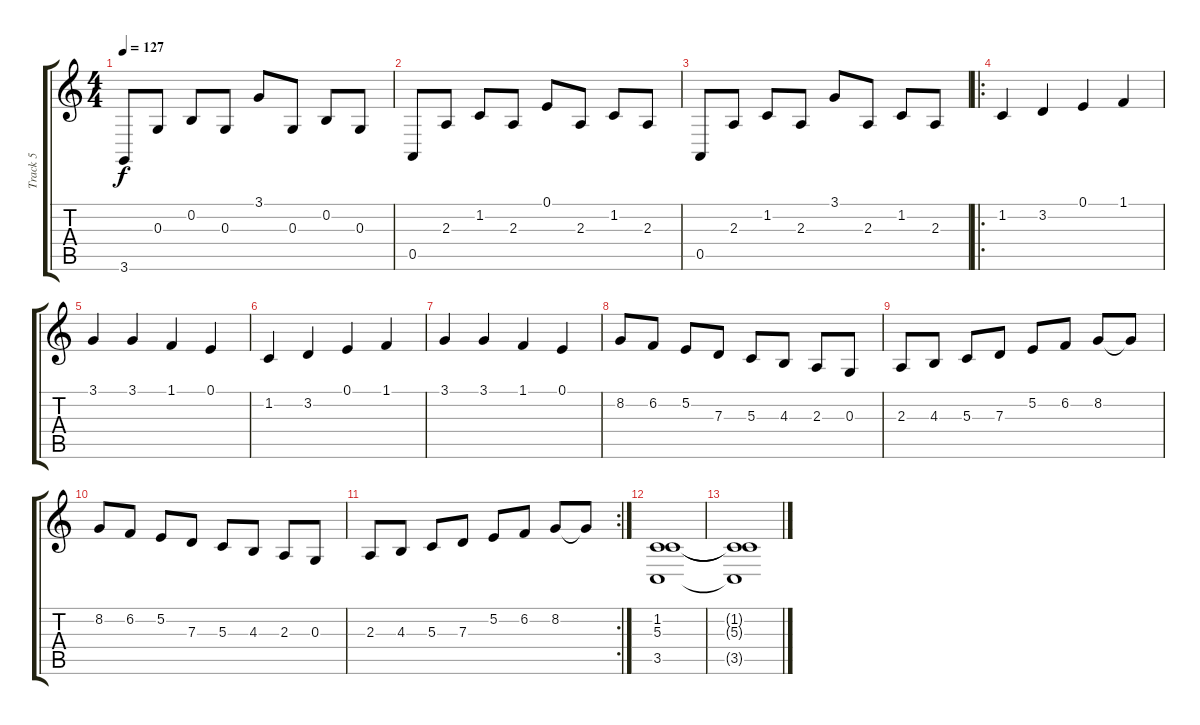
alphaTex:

\track ("Track 5" "Track 5") {instrument sitar}
\staff {score tabs}
\tuning (E4 B3 G3 D3 A2 E2) {hide}
\ts (4 4)
\tempo 127
\clef g2
\ks c
3.6.8{dy f} 0.3.8 0.2.8 0.3.8 3.1.8 0.3.8 0.2.8 0.3.8 |
0.5.8 2.3.8 1.2.8 2.3.8 0.1.8 2.3.8 1.2.8 2.3.8 |
0.5.8 2.3.8 1.2.8 2.3.8 3.1.8 2.3.8 1.2.8 2.3.8 |
\ro
1.2.4{instrument glockenspiel} 3.2.4 0.1.4 1.1.4 |
3.1.4 3.1.4 1.1.4 0.1.4 |
1.2.4 3.2.4 0.1.4 1.1.4 |
3.1.4 3.1.4 1.1.4 0.1.4 |
8.2.8 6.2.8 5.2.8 7.3.8 5.3.8 4.3.8 2.3.8 0.3.8 |
2.3.8 4.3.8 5.3.8 7.3.8 5.2.8 6.2.8 8.2.8 8.2{t}.8 |
8.2.8 6.2.8 5.2.8 7.3.8 5.3.8 4.3.8 2.3.8 0.3.8 |
\rc 2
2.3.8 4.3.8 5.3.8 7.3.8 5.2.8 6.2.8 8.2.8 8.2{t}.8 |
(1.2 5.3 3.5).1 |
(1.2{t} 5.3{t} 3.5{t}).1
